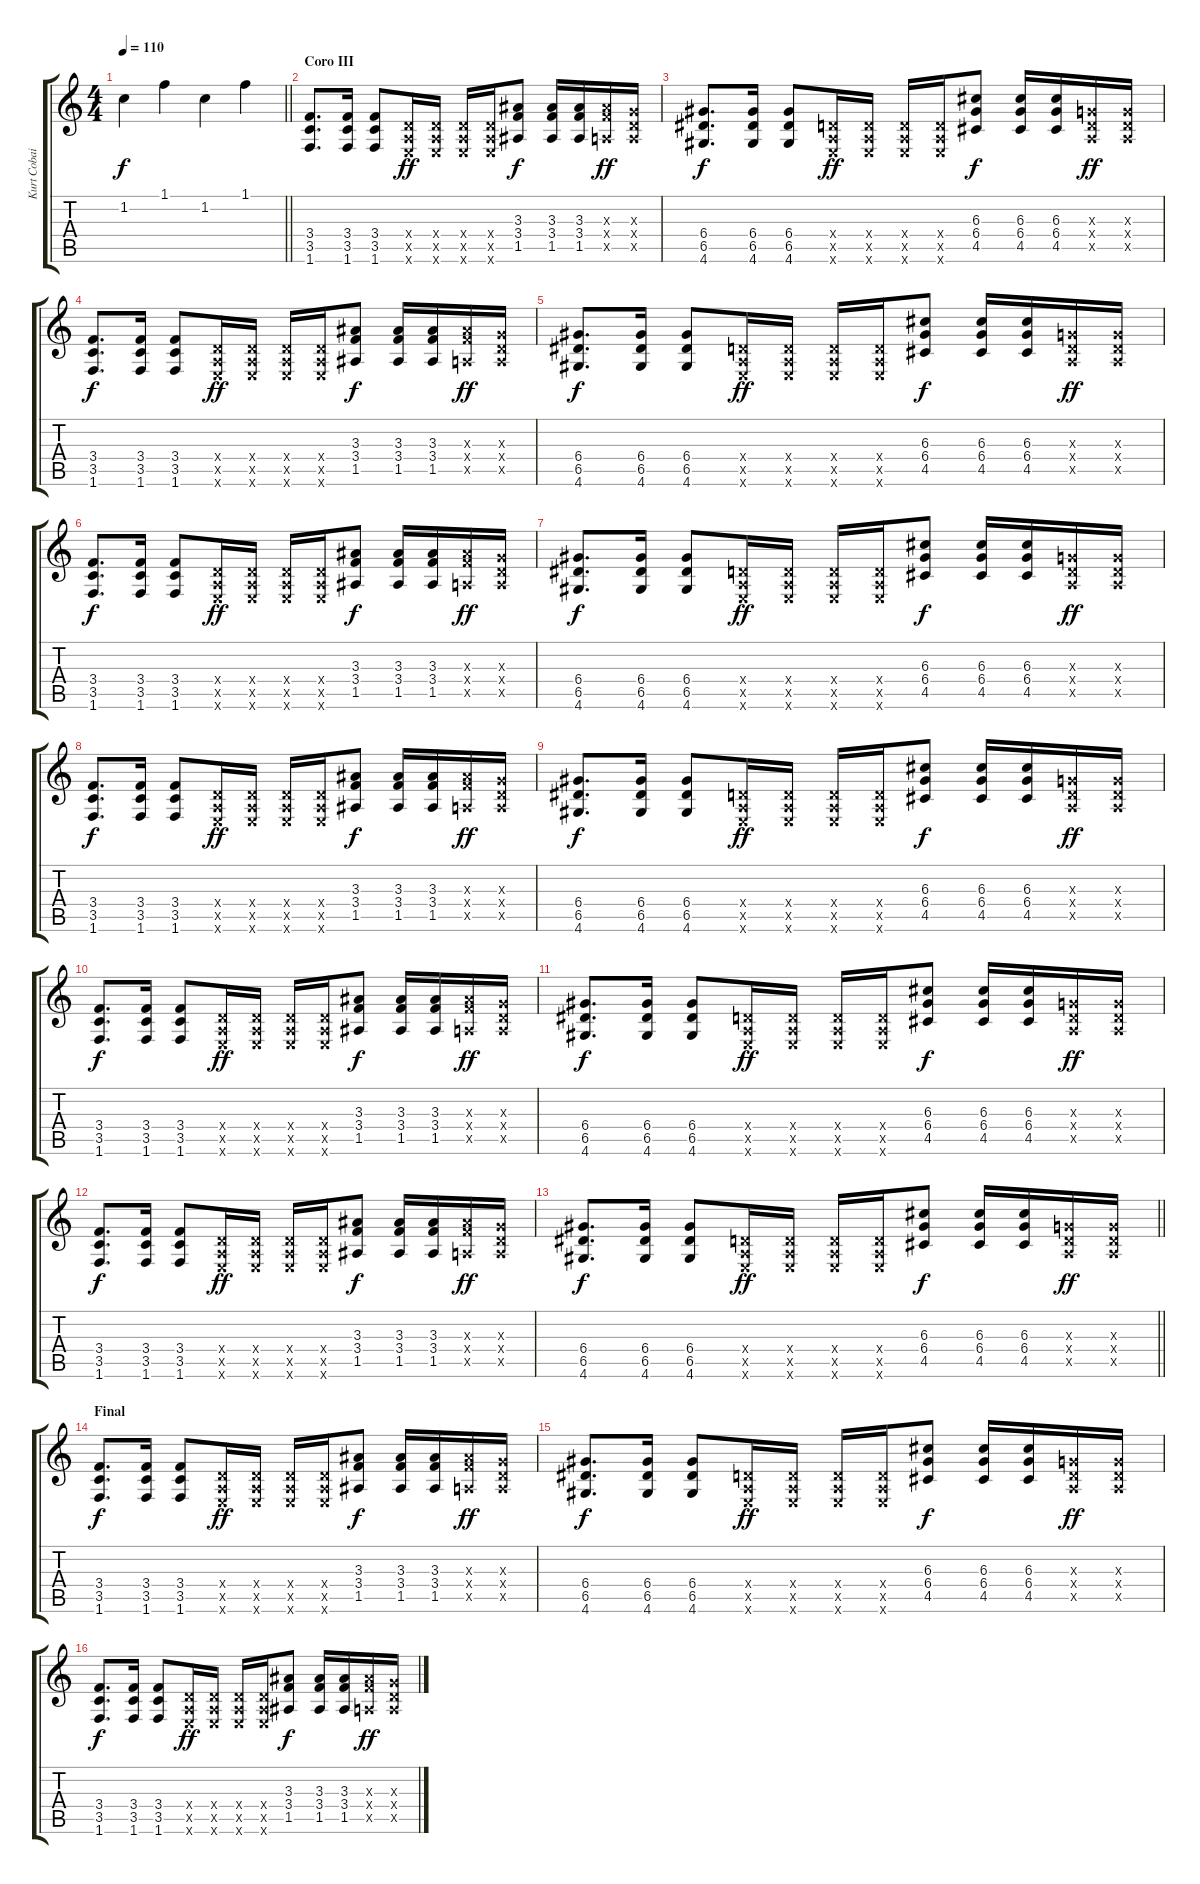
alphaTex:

\track ("Kurt Cobain (Guitarra 1)" "Kurt Cobai") {instrument distortionguitar}
\staff {score tabs}
\tuning (E4 B3 G3 D3 A2 E2) {hide}
\ts (4 4)
\tempo 110
\clef g2
\barLineRight lightlight
\ks c
1.2.4{dy f} 1.1.4 1.2.4 1.1.4 |
\section ("" "Coro III")
(3.4 3.5 1.6).8{d volume 12 instrument distortionguitar} (3.4 3.5 1.6).16 (3.4 3.5 1.6).8 (0.4{x} 0.5{x} 0.6{x}).16{dy ff} (0.4{x} 0.5{x} 0.6{x}).16 (0.4{x} 0.5{x} 0.6{x}).16 (0.4{x} 0.5{x} 0.6{x}).16 (3.3 3.4 1.5).8{dy f} (3.3 3.4 1.5).16 (3.3 3.4 1.5).16 (3.3{x} 3.4{x} 0.5{x}).16{dy ff} (0.3{x} 0.4{x} 0.5{x}).16 |
(6.4 6.5 4.6).8{d dy f} (6.4 6.5 4.6).16 (6.4 6.5 4.6).8 (0.4{x} 0.5{x} 0.6{x}).16{dy ff} (0.4{x} 0.5{x} 0.6{x}).16 (0.4{x} 0.5{x} 0.6{x}).16 (0.4{x} 0.5{x} 0.6{x}).16 (6.3 6.4 4.5).8{dy f} (6.3 6.4 4.5).16 (6.3 6.4 4.5).16 (0.3{x} 0.4{x} 0.5{x}).16{dy ff} (0.3{x} 0.4{x} 0.5{x}).16 |
(3.4 3.5 1.6).8{d dy f} (3.4 3.5 1.6).16 (3.4 3.5 1.6).8 (0.4{x} 0.5{x} 0.6{x}).16{dy ff} (0.4{x} 0.5{x} 0.6{x}).16 (0.4{x} 0.5{x} 0.6{x}).16 (0.4{x} 0.5{x} 0.6{x}).16 (3.3 3.4 1.5).8{dy f} (3.3 3.4 1.5).16 (3.3 3.4 1.5).16 (3.3{x} 3.4{x} 0.5{x}).16{dy ff} (0.3{x} 0.4{x} 0.5{x}).16 |
(6.4 6.5 4.6).8{d dy f} (6.4 6.5 4.6).16 (6.4 6.5 4.6).8 (0.4{x} 0.5{x} 0.6{x}).16{dy ff} (0.4{x} 0.5{x} 0.6{x}).16 (0.4{x} 0.5{x} 0.6{x}).16 (0.4{x} 0.5{x} 0.6{x}).16 (6.3 6.4 4.5).8{dy f} (6.3 6.4 4.5).16 (6.3 6.4 4.5).16 (0.3{x} 0.4{x} 0.5{x}).16{dy ff} (0.3{x} 0.4{x} 0.5{x}).16 |
(3.4 3.5 1.6).8{d dy f} (3.4 3.5 1.6).16 (3.4 3.5 1.6).8 (0.4{x} 0.5{x} 0.6{x}).16{dy ff} (0.4{x} 0.5{x} 0.6{x}).16 (0.4{x} 0.5{x} 0.6{x}).16 (0.4{x} 0.5{x} 0.6{x}).16 (3.3 3.4 1.5).8{dy f} (3.3 3.4 1.5).16 (3.3 3.4 1.5).16 (3.3{x} 3.4{x} 0.5{x}).16{dy ff} (0.3{x} 0.4{x} 0.5{x}).16 |
(6.4 6.5 4.6).8{d dy f} (6.4 6.5 4.6).16 (6.4 6.5 4.6).8 (0.4{x} 0.5{x} 0.6{x}).16{dy ff} (0.4{x} 0.5{x} 0.6{x}).16 (0.4{x} 0.5{x} 0.6{x}).16 (0.4{x} 0.5{x} 0.6{x}).16 (6.3 6.4 4.5).8{dy f} (6.3 6.4 4.5).16 (6.3 6.4 4.5).16 (0.3{x} 0.4{x} 0.5{x}).16{dy ff} (0.3{x} 0.4{x} 0.5{x}).16 |
(3.4 3.5 1.6).8{d dy f} (3.4 3.5 1.6).16 (3.4 3.5 1.6).8 (0.4{x} 0.5{x} 0.6{x}).16{dy ff} (0.4{x} 0.5{x} 0.6{x}).16 (0.4{x} 0.5{x} 0.6{x}).16 (0.4{x} 0.5{x} 0.6{x}).16 (3.3 3.4 1.5).8{dy f} (3.3 3.4 1.5).16 (3.3 3.4 1.5).16 (3.3{x} 3.4{x} 0.5{x}).16{dy ff} (0.3{x} 0.4{x} 0.5{x}).16 |
(6.4 6.5 4.6).8{d dy f} (6.4 6.5 4.6).16 (6.4 6.5 4.6).8 (0.4{x} 0.5{x} 0.6{x}).16{dy ff} (0.4{x} 0.5{x} 0.6{x}).16 (0.4{x} 0.5{x} 0.6{x}).16 (0.4{x} 0.5{x} 0.6{x}).16 (6.3 6.4 4.5).8{dy f} (6.3 6.4 4.5).16 (6.3 6.4 4.5).16 (0.3{x} 0.4{x} 0.5{x}).16{dy ff} (0.3{x} 0.4{x} 0.5{x}).16 |
(3.4 3.5 1.6).8{d dy f} (3.4 3.5 1.6).16 (3.4 3.5 1.6).8 (0.4{x} 0.5{x} 0.6{x}).16{dy ff} (0.4{x} 0.5{x} 0.6{x}).16 (0.4{x} 0.5{x} 0.6{x}).16 (0.4{x} 0.5{x} 0.6{x}).16 (3.3 3.4 1.5).8{dy f} (3.3 3.4 1.5).16 (3.3 3.4 1.5).16 (3.3{x} 3.4{x} 0.5{x}).16{dy ff} (0.3{x} 0.4{x} 0.5{x}).16 |
(6.4 6.5 4.6).8{d dy f} (6.4 6.5 4.6).16 (6.4 6.5 4.6).8 (0.4{x} 0.5{x} 0.6{x}).16{dy ff} (0.4{x} 0.5{x} 0.6{x}).16 (0.4{x} 0.5{x} 0.6{x}).16 (0.4{x} 0.5{x} 0.6{x}).16 (6.3 6.4 4.5).8{dy f} (6.3 6.4 4.5).16 (6.3 6.4 4.5).16 (0.3{x} 0.4{x} 0.5{x}).16{dy ff} (0.3{x} 0.4{x} 0.5{x}).16 |
(3.4 3.5 1.6).8{d dy f} (3.4 3.5 1.6).16 (3.4 3.5 1.6).8 (0.4{x} 0.5{x} 0.6{x}).16{dy ff} (0.4{x} 0.5{x} 0.6{x}).16 (0.4{x} 0.5{x} 0.6{x}).16 (0.4{x} 0.5{x} 0.6{x}).16 (3.3 3.4 1.5).8{dy f} (3.3 3.4 1.5).16 (3.3 3.4 1.5).16 (3.3{x} 3.4{x} 0.5{x}).16{dy ff} (0.3{x} 0.4{x} 0.5{x}).16 |
\barLineRight lightlight
(6.4 6.5 4.6).8{d dy f} (6.4 6.5 4.6).16 (6.4 6.5 4.6).8 (0.4{x} 0.5{x} 0.6{x}).16{dy ff} (0.4{x} 0.5{x} 0.6{x}).16 (0.4{x} 0.5{x} 0.6{x}).16 (0.4{x} 0.5{x} 0.6{x}).16 (6.3 6.4 4.5).8{dy f} (6.3 6.4 4.5).16 (6.3 6.4 4.5).16 (0.3{x} 0.4{x} 0.5{x}).16{dy ff} (0.3{x} 0.4{x} 0.5{x}).16 |
\section ("" "Final")
(3.4 3.5 1.6).8{d dy f} (3.4 3.5 1.6).16 (3.4 3.5 1.6).8 (0.4{x} 0.5{x} 0.6{x}).16{dy ff} (0.4{x} 0.5{x} 0.6{x}).16 (0.4{x} 0.5{x} 0.6{x}).16 (0.4{x} 0.5{x} 0.6{x}).16 (3.3 3.4 1.5).8{dy f} (3.3 3.4 1.5).16 (3.3 3.4 1.5).16 (3.3{x} 3.4{x} 0.5{x}).16{dy ff} (0.3{x} 0.4{x} 0.5{x}).16 |
(6.4 6.5 4.6).8{d dy f} (6.4 6.5 4.6).16 (6.4 6.5 4.6).8 (0.4{x} 0.5{x} 0.6{x}).16{dy ff} (0.4{x} 0.5{x} 0.6{x}).16 (0.4{x} 0.5{x} 0.6{x}).16 (0.4{x} 0.5{x} 0.6{x}).16 (6.3 6.4 4.5).8{dy f} (6.3 6.4 4.5).16 (6.3 6.4 4.5).16 (0.3{x} 0.4{x} 0.5{x}).16{dy ff} (0.3{x} 0.4{x} 0.5{x}).16 |
(3.4 3.5 1.6).8{d dy f} (3.4 3.5 1.6).16 (3.4 3.5 1.6).8 (0.4{x} 0.5{x} 0.6{x}).16{dy ff} (0.4{x} 0.5{x} 0.6{x}).16 (0.4{x} 0.5{x} 0.6{x}).16 (0.4{x} 0.5{x} 0.6{x}).16 (3.3 3.4 1.5).8{dy f} (3.3 3.4 1.5).16 (3.3 3.4 1.5).16 (3.3{x} 3.4{x} 0.5{x}).16{dy ff} (0.3{x} 0.4{x} 0.5{x}).16
